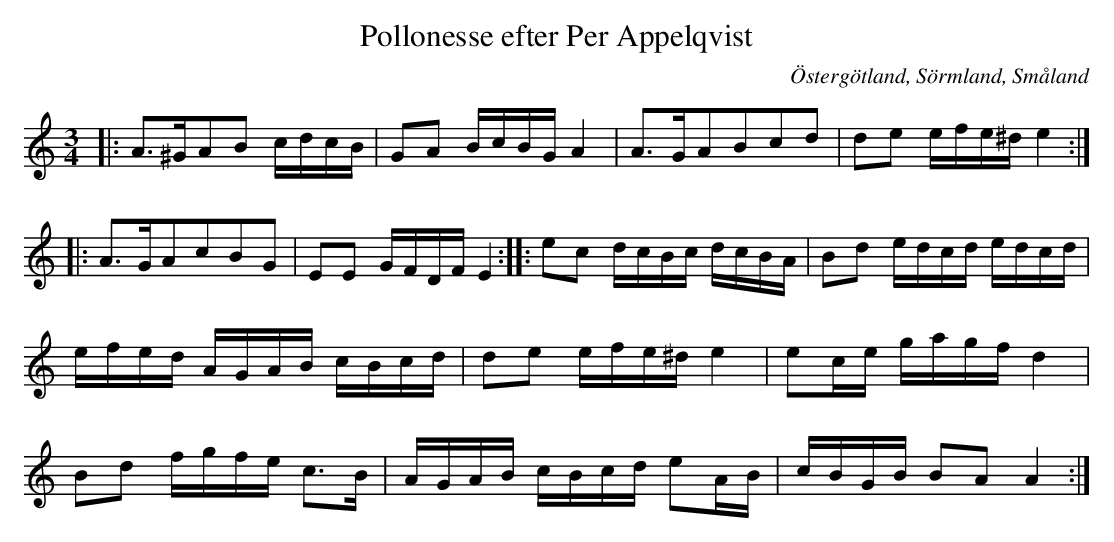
X:1
T:Pollonesse efter Per Appelqvist
O:Östergötland, Sörmland, Småland
M:3/4
L:1/8
K:Am
|: A>^GAB c/2d/2c/2B/2| GA B/2c/2B/2G/2 A2 | A>GABcd | de e/2f/2e/2^d/2 e2 :|: A>GAcBG | EE G/2F/2D/2F/2 E2  :|: ec d/2c/2B/2c/2 d/2c/2B/2A/2 | Bd e/2d/2c/2d/2 e/2d/2c/2d/2 |e/2f/2e/2d/2 A/2G/2A/2B/2 c/2B/2c/2d/2 | de e/2f/2e/2^d/2 e2 | ec/2e/2 g/2a/2g/2f/2 d2 | Bd f/2g/2f/2e/2 c>B | A/2G/2A/2B/2 c/2B/2c/2d/2 eA/2B/2 | c/2B/2G/2B/2 BA A2 :|
